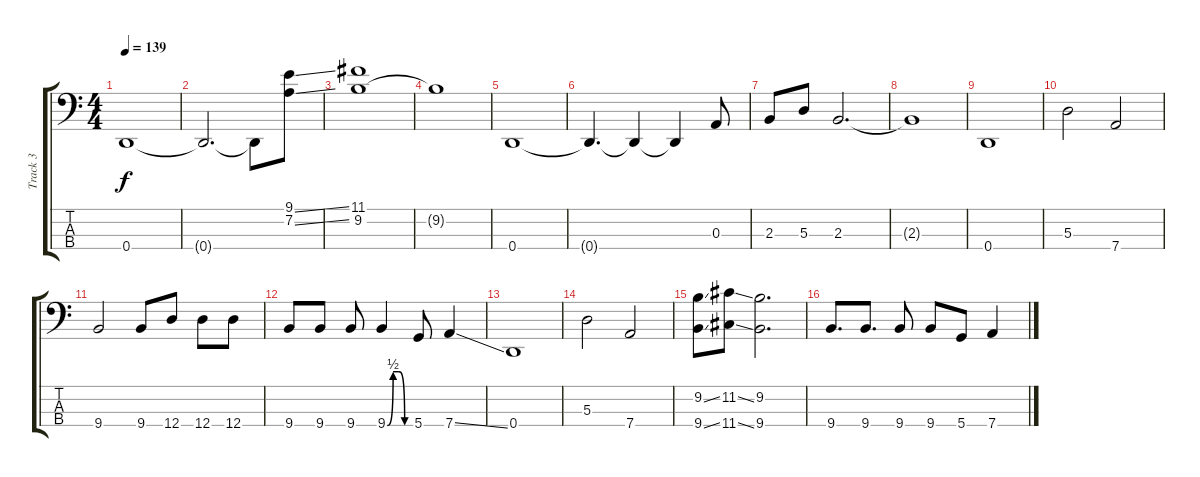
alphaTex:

\track ("Track 3" "Track 3") {instrument electricbassfinger}
\staff {score tabs}
\tuning (G2 D2 A1 D1) {hide}
\ts (4 4)
\tempo 139
\clef f4
\ks c
0.4.1{dy f instrument electricbassfinger} |
0.4{t}.2{d} 0.4{t}.8 (9.1{ss} 7.2{ss}).8 |
(11.1 9.2).1 |
9.2{t}.1 |
0.4.1 |
0.4{t}.4{d} 0.4{t}.4 0.4{t}.4 0.3.8 |
2.3.8 5.3.8 2.3.2{d} |
2.3{t}.1 |
0.4.1 |
5.3.2 7.4.2 |
9.4.2 9.4.8 12.4.8 12.4.8 12.4.8 |
9.4.8 9.4.8 9.4.8 9.4{be (custom 0 0 15 2 30 2 45 0 60 0)}.4 5.4.8 7.4{ss}.4 |
0.4.1 |
5.3.2 7.4.2 |
(9.2{ss} 9.4{ss}).8 (11.2{ss} 11.4{ss}).8 (9.2 9.4).2{d} |
9.4.8{d} 9.4.8{d} 9.4.8 9.4.8 5.4.8 7.4.4
